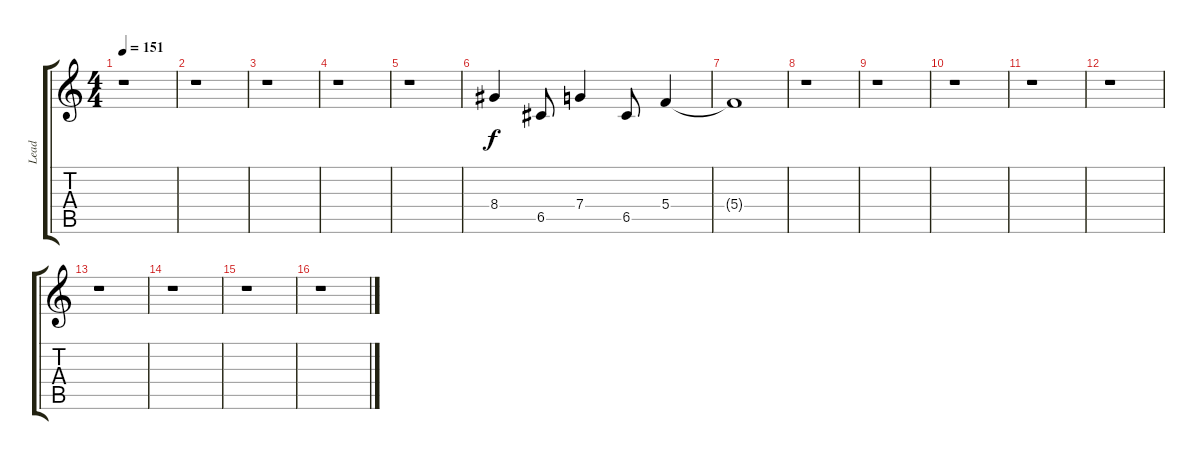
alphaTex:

\track ("Lead" "Lead") {instrument distortionguitar}
\staff {score tabs}
\tuning (D4 A3 F3 C3 G2 C2) {hide}
\ts (4 4)
\tempo 151
\clef g2
\ks c
r.1{dy f} |
r.1 |
r.1 |
r.1 |
r.1 |
8.4.4 6.5.8 7.4.4 6.5.8 5.4.4 |
5.4{t}.1 |
r.1 |
r.1 |
r.1 |
r.1 |
r.1 |
r.1 |
r.1 |
r.1 |
r.1
